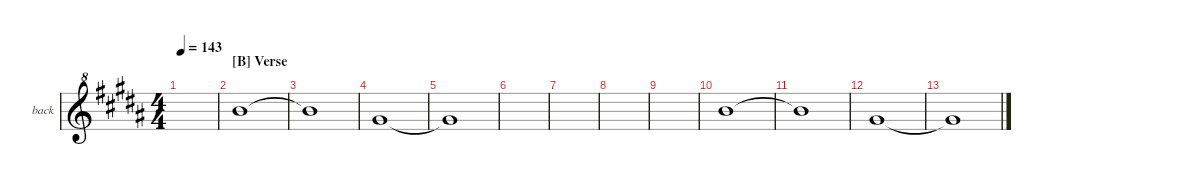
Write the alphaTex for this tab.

\defaultSystemsLayout 4
\hideDynamics
\bracketExtendMode nobrackets
\firstSystemTrackNameOrientation horizontal
\otherSystemsTrackNameOrientation horizontal
\track ("back vox" "back") {instrument choiraahs}
\staff {score}
\tuning (E4 B3 G3 D3 A2 E2)
\ts (4 4)
\tempo 143
\clef g2
\ottava 8va
\ks g#minor
|
\section ("B" "Verse")
19.1{acc forcenatural}.1{beam Down} |
19.1{t acc forcenatural}.1{beam Down} |
16.1{acc #}.1{beam Up} |
16.1{t acc #}.1{beam Up} |
|
|
|
|
19.1{acc forcenatural}.1{beam Down} |
19.1{t acc forcenatural}.1{beam Down} |
16.1{acc #}.1{beam Up} |
16.1{t acc #}.1{beam Up}
